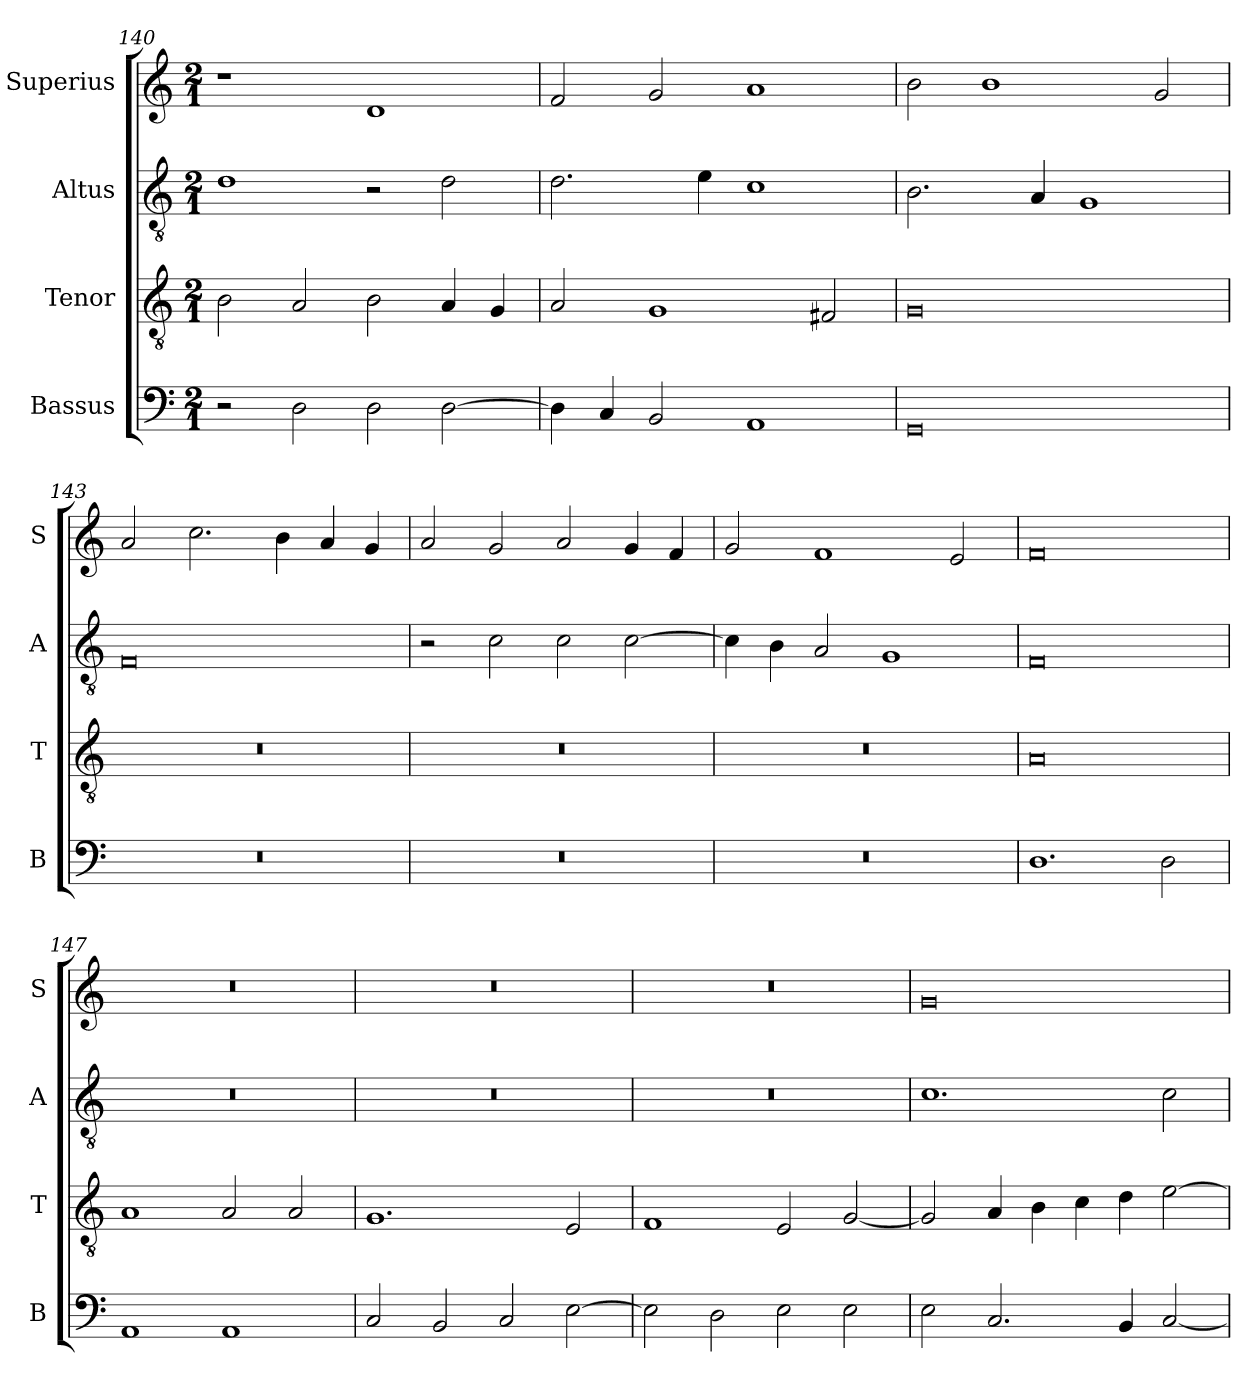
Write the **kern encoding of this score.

**kern	**kern	**kern	**kern
*part4	*part3	*part2	*part1
*staff4	*staff3	*staff2	*staff1
*I"Bassus	*I"Tenor	*I"Altus	*I"Superius
*I'B	*I'T	*I'A	*I'S
*clefF4	*clefGv2	*clefGv2	*clefG2
*k[]	*k[]	*k[]	*k[]
*C:	*C:	*C:	*C:
*M2/1	*M2/1	*M2/1	*M2/1
=140	=140	=140	=140
2r	2B	1d	1r
2D	2A	.	.
2D	2B	2r	1d
[2D	4A	2d	.
.	4G	.	.
=141	=141	=141	=141
4D]	2A	2.d	2f
4C	.	.	.
2BB	1G	.	2g
.	.	4e	.
1AA	.	1c	1a
.	2F#X	.	.
=142	=142	=142	=142
0GG	0G	2.B	2b
.	.	.	1b
.	.	4A	.
.	.	1G	.
.	.	.	2g
=143	=143	=143	=143
0r	0r	0F	2a
.	.	.	2.cc
.	.	.	4b
.	.	.	4a
.	.	.	4g
=144	=144	=144	=144
0r	0r	2r	2a
.	.	2c	2g
.	.	2c	2a
.	.	[2c	4g
.	.	.	4f
=145	=145	=145	=145
0r	0r	4c]	2g
.	.	4B	.
.	.	2A	1f
.	.	1G	.
.	.	.	2e
=146	=146	=146	=146
1.D	0A	0F	0f
2D	.	.	.
=147	=147	=147	=147
1AA	1A	0r	0r
1AA	2A	.	.
.	2A	.	.
=148	=148	=148	=148
2C	1.G	0r	0r
2BB	.	.	.
2C	.	.	.
[2E	2E	.	.
=149	=149	=149	=149
2E]	1F	0r	0r
2D	.	.	.
2E	2E	.	.
2E	[2G	.	.
=150	=150	=150	=150
2E	2G]	1.c	0g
2.C	4A	.	.
.	4B	.	.
.	4c	.	.
4BB	4d	.	.
[2C	[2e	2c	.
=	=	=	=
*-	*-	*-	*-
